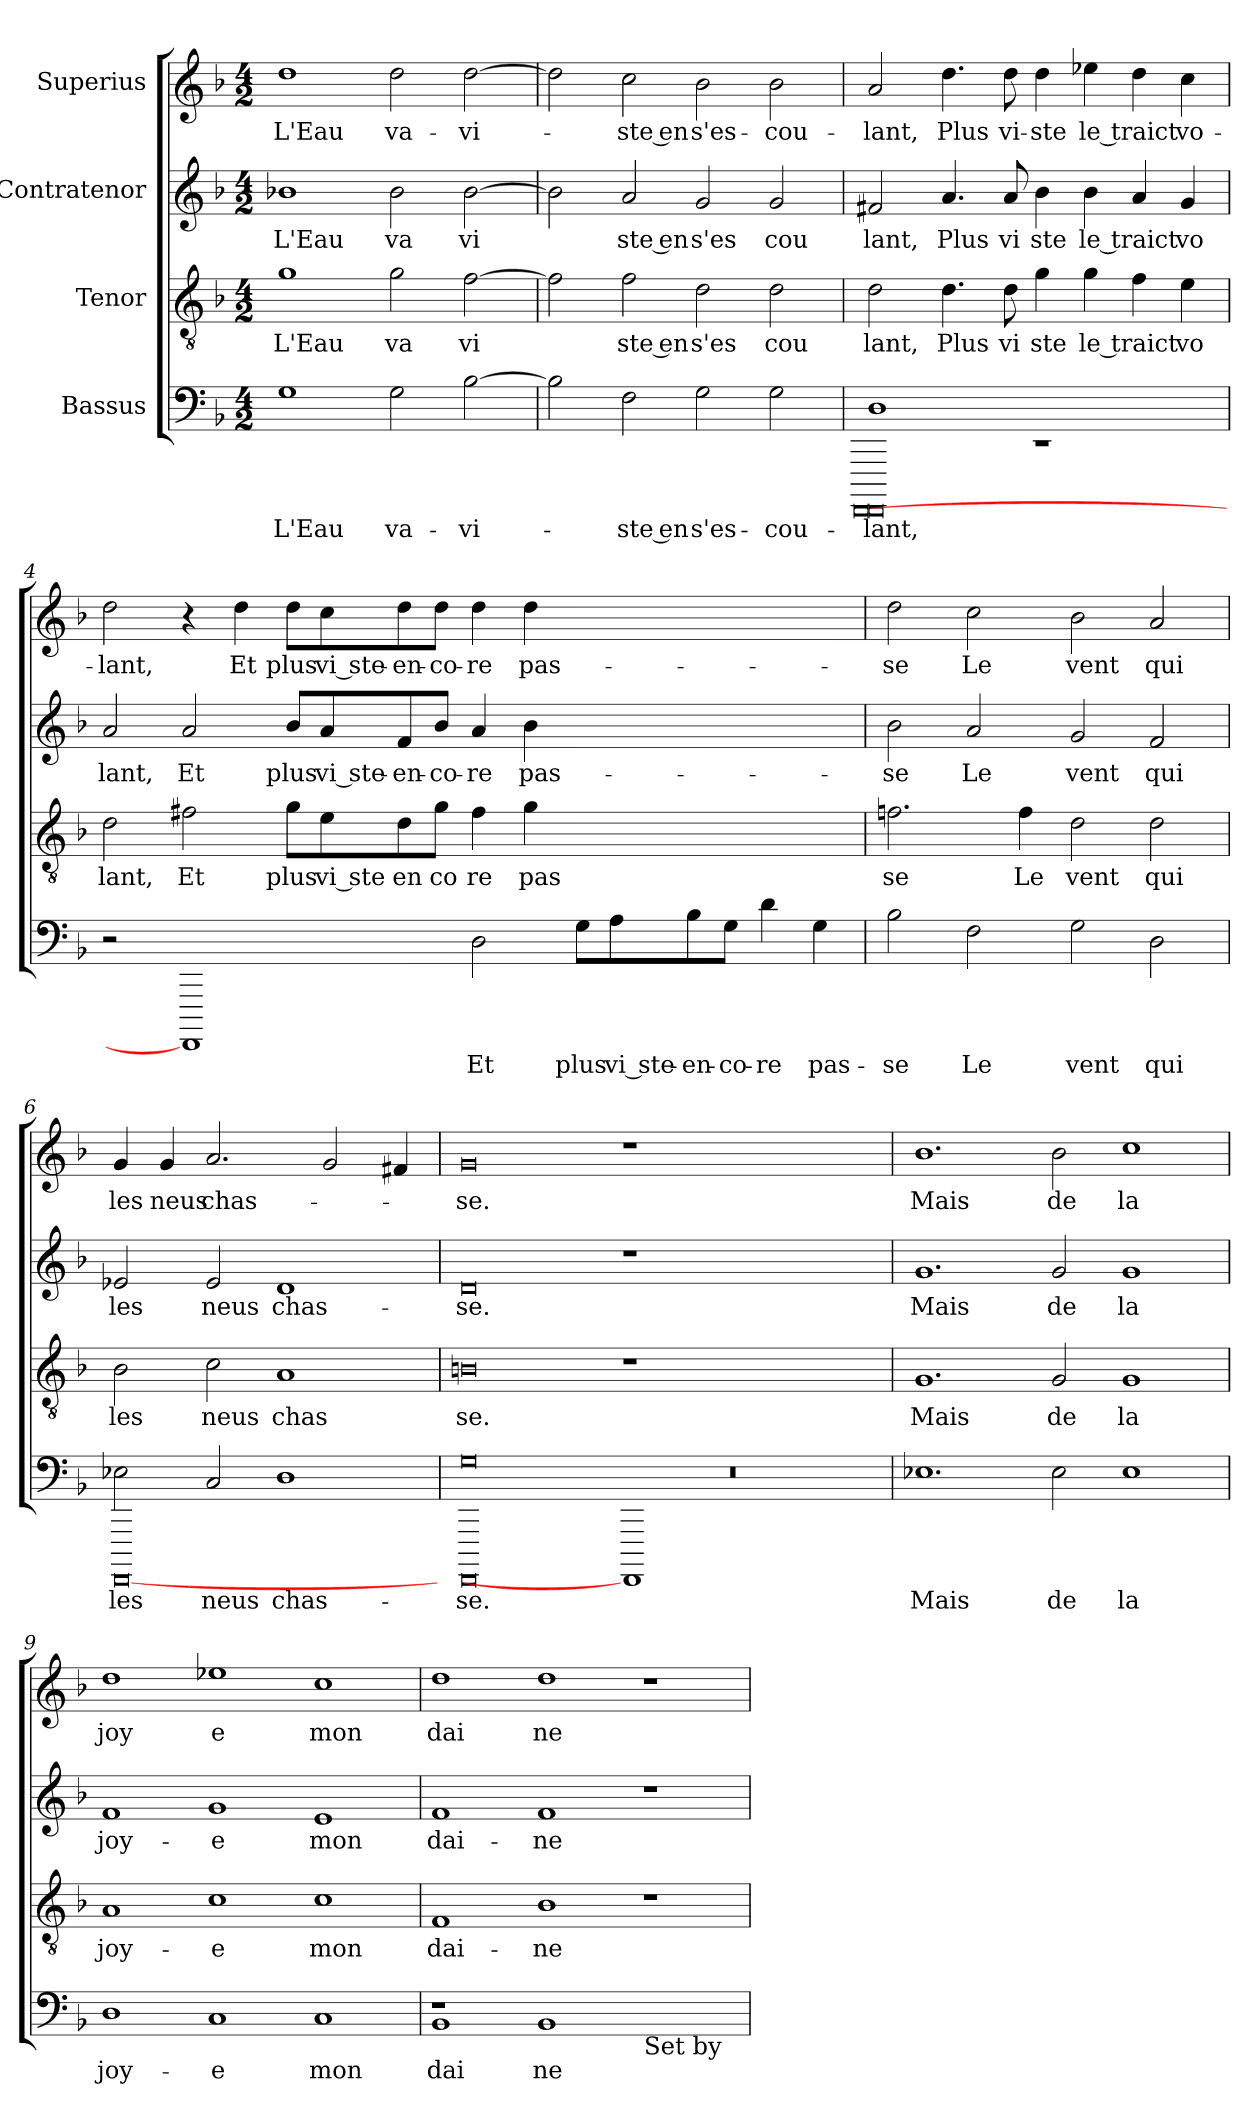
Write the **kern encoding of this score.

**kern	**text	**kern	**text	**kern	**text	**kern	**text
*part4	*part4	*part3	*part3	*part2	*part2	*part1	*part1
*staff4	*staff4	*staff3	*staff3	*staff2	*staff2	*staff1	*staff1
*I"Bassus	*	*I"Tenor	*	*I"Contratenor	*	*I"Superius	*
*clefF4	*	*clefGv2	*	*clefG2	*	*clefG2	*
*k[b-]	*	*k[b-]	*	*k[b-]	*	*k[b-]	*
*F:	*	*F:	*	*F:	*	*F:	*
*M4/2	*	*M4/2	*	*M4/2	*	*M4/2	*
=1	=1	=1	=1	=1	=1	=1	=1
!	!LO:LY:b	!	!LO:LY:b	!	!LO:LY:b	!	!LO:LY:b
1G	L'Eau	1g	L'Eau	1b-X	L'Eau	1dd	L'Eau
!	!LO:LY:b	!	!LO:LY:b	!	!LO:LY:b	!	!LO:LY:b
2G\	va-	2g\	va	2b-\	va	2dd\	va-
!	!LO:LY:b	!	!LO:LY:b	!	!LO:LY:b	!	!LO:LY:b
[>2B-\	-vi-	[>2f\	vi	[>2b-\	vi	[>2dd\	-vi-
=2	=2	=2	=2	=2	=2	=2	=2
2B-\]	.	2f\]	.	2b-\]	.	2dd\]	.
!	!LO:LY:b:rj	!	!LO:LY:b:rj	!	!LO:LY:b:rj	!	!LO:LY:b:rj
2F\	-ste en	2f\	ste en	2a/	ste en	2cc\	-ste en
!	!LO:LY:b	!	!LO:LY:b	!	!LO:LY:b	!	!LO:LY:b
2G\	s'es-	2d\	s'es	2g/	s'es	2b-\	s'es-
!	!LO:LY:b	!	!LO:LY:b	!	!LO:LY:b	!	!LO:LY:b
2G\	-cou-	2d\	cou	2g/	cou	2b-\	-cou-
=3	=3	=3	=3	=3	=3	=3	=3
!	!LO:LY:b	!	!LO:LY:b	!	!LO:LY:b	!	!LO:LY:b
*^	*	*	*	*	*	*	*
*	*^	*	*	*	*	*	*	*
0FFFF	1D	[0FFFF	-lant,	2d\	lant,	2f#X/	lant,	2a/	-lant,
!	!	!	!	!	!LO:LY:b	!	!LO:LY:b	!	!LO:LY:b
.	.	.	.	4.d\	Plus	4.a/	Plus	4.dd\	Plus
!	!	!	!	!	!LO:LY:b	!	!LO:LY:b	!	!LO:LY:b
.	.	.	.	8d\	vi	8a/	vi	8dd\	vi-
!	!	!	!	!	!LO:LY:b	!	!LO:LY:b	!	!LO:LY:b
.	1rEE	.	.	4g\	ste	4b-\	ste	4dd\	-ste
!	!	!	!	!	!LO:LY:b	!	!LO:LY:b	!	!LO:LY:b
.	.	.	.	4g\	le traict	4b-\	le traict	4ee-X\	le traict
.	.	.	.	4f\	.	4a/	.	4dd\	.
!	!	!	!	!	!LO:LY:b	!	!LO:LY:b	!	!LO:LY:b
.	.	.	.	4e\	vo	4g/	vo	4cc\	vo-
*v	*v	*v	*	*	*	*	*	*	*
!!LO:LB:g=z
=4	=4	=4	=4	=4	=4	=4	=4
!	!	!	!LO:LY:b	!	!LO:LY:b	!	!LO:LY:b
2r	.	2d\	lant,	2a/	lant,	2dd\	-lant,
!	!	!	!LO:LY:b	!	!LO:LY:b	!	!
1FFFF]	.	2f#X\	Et	2a/	Et	4r	.
!	!	!	!	!	!	!	!LO:LY:b
.	.	.	.	.	.	4dd\	Et
!	!	!	!LO:LY:b	!	!LO:LY:b	!	!LO:LY:b
.	.	8g\L	plus	8b-/L	plus	8dd\L	plus
!	!	!	!LO:LY:b	!	!LO:LY:b	!	!LO:LY:b
.	.	8e\	vi ste	8a/	vi ste-	8cc\	vi ste-
!	!	!	!LO:LY:b	!	!LO:LY:b	!	!LO:LY:b
.	.	8d\	en	8f/	-en-	8dd\	-en-
!	!	!	!LO:LY:b	!	!LO:LY:b	!	!LO:LY:b
.	.	8g\J	co	8b-/J	-co-	8dd\J	-co-
!	!LO:LY:b	!	!LO:LY:b	!	!LO:LY:b	!	!LO:LY:b
2D\	Et	4f#\	re	4a/	-re	4dd\	-re
!	!	!	!LO:LY:b	!	!LO:LY:b	!	!LO:LY:b
.	.	4g\	pas	4b-\	pas-	4dd\	pas-
!	!LO:LY:b	!	!	!	!	!	!
8G\L	plus	1ryy	.	1ryy	.	1ryy	.
!	!LO:LY:b	!	!	!	!	!	!
8A\	vi ste-	.	.	.	.	.	.
!	!LO:LY:b	!	!	!	!	!	!
8B-\	-en-	.	.	.	.	.	.
!	!LO:LY:b	!	!	!	!	!	!
8G\J	-co-	.	.	.	.	.	.
!	!LO:LY:b	!	!	!	!	!	!
4d\	-re	.	.	.	.	.	.
!	!LO:LY:b	!	!	!	!	!	!
4G\	pas-	.	.	.	.	.	.
=5	=5	=5	=5	=5	=5	=5	=5
!	!LO:LY:b	!	!LO:LY:b	!	!LO:LY:b	!	!LO:LY:b
2B-\	-se	2.fni\	se	2b-\	-se	2dd\	-se
!	!LO:LY:b	!	!	!	!LO:LY:b	!	!LO:LY:b
2F\	Le	.	.	2a/	Le	2cc\	Le
!	!	!	!LO:LY:b	!	!	!	!
.	.	4f\	Le	.	.	.	.
!	!LO:LY:b	!	!LO:LY:b	!	!LO:LY:b	!	!LO:LY:b
2G\	vent	2d\	vent	2g/	vent	2b-\	vent
!	!LO:LY:b	!	!LO:LY:b	!	!LO:LY:b	!	!LO:LY:b
2D\	qui	2d\	qui	2f/	qui	2a/	qui
=6	=6	=6	=6	=6	=6	=6	=6
!	!LO:LY:b	!	!LO:LY:b	!	!LO:LY:b	!	!LO:LY:b
*^	*	*	*	*	*	*	*
2E-X\	[0FFFF	les	2B-\	les	2e-X/	les	4g/	les
!	!	!	!	!	!	!	!	!LO:LY:b
.	.	.	.	.	.	.	4g/	neus
!	!	!LO:LY:b	!	!LO:LY:b	!	!LO:LY:b	!	!LO:LY:b
2C/	.	neus	2c\	neus	2e-/	neus	2.a/	chas-
!	!	!LO:LY:b	!	!LO:LY:b	!	!LO:LY:b	!	!
1D	.	chas-	1A	chas	1d	chas-	.	.
.	.	.	.	.	.	.	2g/	.
.	.	.	.	.	.	.	4f#X/	.
*v	*v	*	*	*	*	*	*	*
=7	=7	=7	=7	=7	=7	=7	=7
!	!LO:LY:b	!	!LO:LY:b	!	!LO:LY:b	!	!LO:LY:b
0FFFF 0G	-se.	0Bn	se.	0d	-se.	0g	-se.
1FFFF]	.	1r	.	1r	.	1r	.
0r	.	0ryy	.	0ryy	.	0ryy	.
=8	=8	=8	=8	=8	=8	=8	=8
!	!LO:LY:b	!	!LO:LY:b	!	!LO:LY:b	!	!LO:LY:b
1.E-X	Mais	1.G	Mais	1.g	Mais	1.b-	Mais
!	!LO:LY:b	!	!LO:LY:b	!	!LO:LY:b	!	!LO:LY:b
2E-\	de	2G/	de	2g/	de	2b-\	de
!	!LO:LY:b	!	!LO:LY:b	!	!LO:LY:b	!	!LO:LY:b
1E-	la	1G	la	1g	la	1cc	la
!!LO:PB:g=z
=9	=9	=9	=9	=9	=9	=9	=9
!	!LO:LY:b	!	!LO:LY:b	!	!LO:LY:b	!	!LO:LY:b
1D	joy-	1A	joy-	1f	joy-	1dd	joy
!	!LO:LY:b	!	!LO:LY:b	!	!LO:LY:b	!	!LO:LY:b
1C	-e	1c	-e	1g	-e	1ee-X	e
!	!LO:LY:b	!	!LO:LY:b	!	!LO:LY:b	!	!LO:LY:b
1C	mon	1c	mon	1e	mon	1cc	mon
=10	=10	=10	=10	=10	=10	=10	=10
*^	*	*	*	*	*	*	*
*	*^	*	*	*	*	*	*	*
!	!	!LO:N:vis=1	!LO:LY:b	!	!LO:LY:b	!	!LO:LY:b	!	!LO:LY:b
1BB-	1ryy	0r	dai-	1F	dai-	1f	dai-	1dd	dai
!	!	!	!LO:LY:b	!	!LO:LY:b	!	!LO:LY:b	!	!LO:LY:b
1ryy	1BB-	.	-ne	1B-	-ne	1f	-ne	1dd	ne
!LO:TX:b:t=Set by	!	!	!	!	!	!	!	!	!
1ryy	1ryy	1ryy	.	1r	.	1r	.	1r	.
*v	*v	*v	*	*	*	*	*	*	*
=	=	=	=	=	=	=	=
*-	*-	*-	*-	*-	*-	*-	*-
